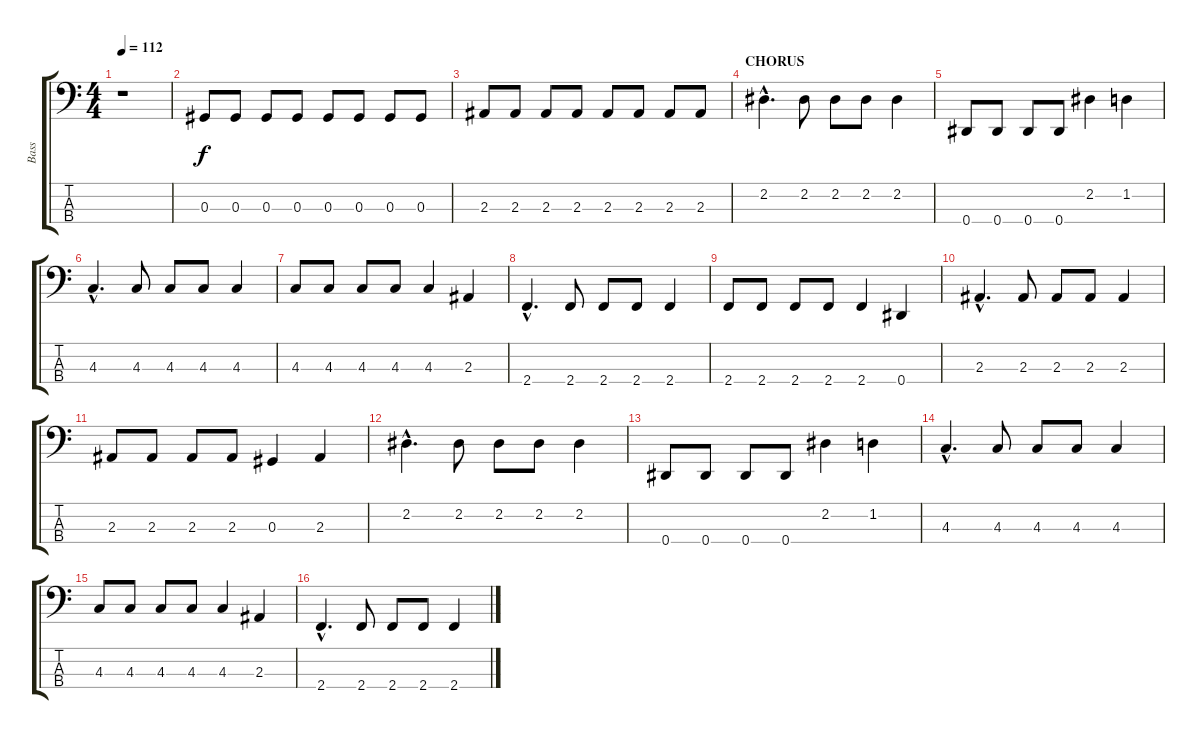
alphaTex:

\track ("Bass" "Bass") {instrument electricbassfinger}
\staff {score tabs}
\tuning (Gb2 Db2 Ab1 Eb1) {hide}
\ts (4 4)
\tempo 112
\clef f4
\ks c
r.1{dy f} |
0.3.8 0.3.8 0.3.8 0.3.8 0.3.8 0.3.8 0.3.8 0.3.8 |
2.3.8 2.3.8 2.3.8 2.3.8 2.3.8 2.3.8 2.3.8 2.3.8 |
\section ("" "CHORUS")
2.2{hac}.4{d} 2.2.8 2.2.8 2.2.8 2.2.4 |
0.4.8 0.4.8 0.4.8 0.4.8 2.2.4 1.2.4 |
4.3{hac}.4{d} 4.3.8 4.3.8 4.3.8 4.3.4 |
4.3.8 4.3.8 4.3.8 4.3.8 4.3.4 2.3.4 |
2.4{hac}.4{d} 2.4.8 2.4.8 2.4.8 2.4.4 |
2.4.8 2.4.8 2.4.8 2.4.8 2.4.4 0.4.4 |
2.3{hac}.4{d} 2.3.8 2.3.8 2.3.8 2.3.4 |
2.3.8 2.3.8 2.3.8 2.3.8 0.3.4 2.3.4 |
2.2{hac}.4{d} 2.2.8 2.2.8 2.2.8 2.2.4 |
0.4.8 0.4.8 0.4.8 0.4.8 2.2.4 1.2.4 |
4.3{hac}.4{d} 4.3.8 4.3.8 4.3.8 4.3.4 |
4.3.8 4.3.8 4.3.8 4.3.8 4.3.4 2.3.4 |
2.4{hac}.4{d} 2.4.8 2.4.8 2.4.8 2.4.4
